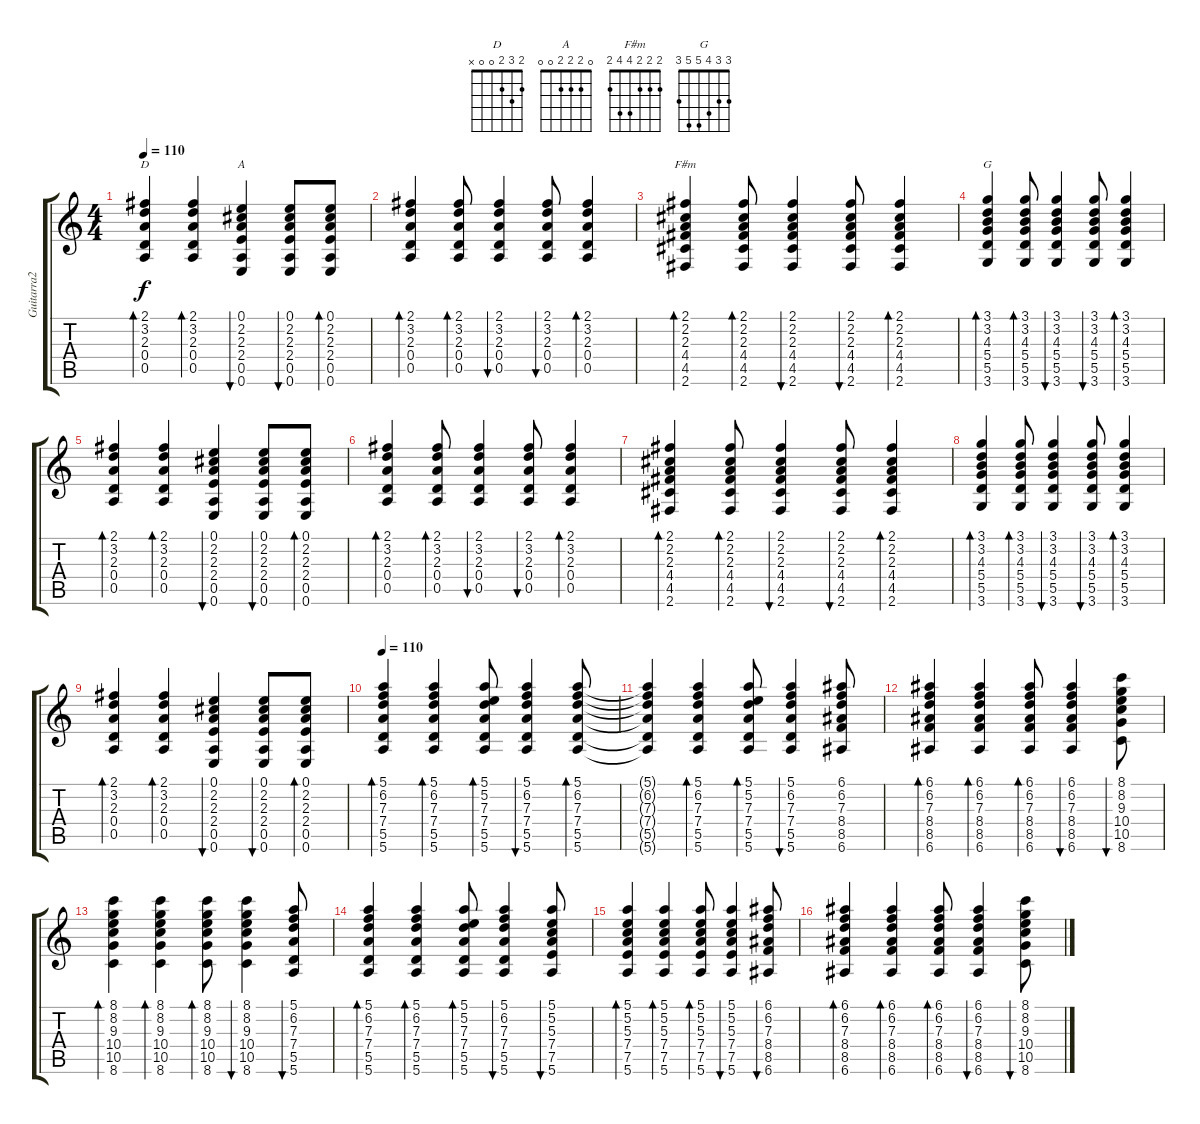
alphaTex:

\track ("Guitarra2" "Guitarra2") {instrument acousticguitarsteel}
\staff {score tabs}
\tuning (E4 B3 G3 D3 A2 E2) {hide}
\chord ("D" 2 3 2 0 0 x)
\chord ("A" 0 2 2 2 0 0)
\chord ("F#m" 2 2 2 4 4 2)
\chord ("G" 3 3 4 5 5 3)
\ts (4 4)
\tempo 110
\clef g2
\ks c
(2.1 3.2 2.3 0.4 0.5).4{bd 240 ch "D" dy f} (2.1 3.2 2.3 0.4 0.5).4{bd 30} (0.1 2.2 2.3 2.4 0.5 0.6).4{bu 60 ch "A"} (0.1 2.2 2.3 2.4 0.5 0.6).8{bu 60} (0.1 2.2 2.3 2.4 0.5 0.6).8{bd 60} |
(2.1 3.2 2.3 0.4 0.5).4{bd 240} (2.1 3.2 2.3 0.4 0.5).8{bd 30} (2.1 3.2 2.3 0.4 0.5).4{bu 60} (2.1 3.2 2.3 0.4 0.5).8{bu 60} (2.1 3.2 2.3 0.4 0.5).4{bd 60} |
(2.1 2.2 2.3 4.4 4.5 2.6).4{bd 240 ch "F#m"} (2.1 2.2 2.3 4.4 4.5 2.6).8{bd 30} (2.1 2.2 2.3 4.4 4.5 2.6).4{bu 60} (2.1 2.2 2.3 4.4 4.5 2.6).8{bu 60} (2.1 2.2 2.3 4.4 4.5 2.6).4{bd 60} |
(3.1 3.2 4.3 5.4 5.5 3.6).4{bd 240 ch "G"} (3.1 3.2 4.3 5.4 5.5 3.6).8{bd 30} (3.1 3.2 4.3 5.4 5.5 3.6).4{bu 60} (3.1 3.2 4.3 5.4 5.5 3.6).8{bu 60} (3.1 3.2 4.3 5.4 5.5 3.6).4{bd 60} |
(2.1 3.2 2.3 0.4 0.5).4{bd 240} (2.1 3.2 2.3 0.4 0.5).4{bd 30} (0.1 2.2 2.3 2.4 0.5 0.6).4{bu 60} (0.1 2.2 2.3 2.4 0.5 0.6).8{bu 60} (0.1 2.2 2.3 2.4 0.5 0.6).8{bd 60} |
(2.1 3.2 2.3 0.4 0.5).4{bd 240} (2.1 3.2 2.3 0.4 0.5).8{bd 30} (2.1 3.2 2.3 0.4 0.5).4{bu 60} (2.1 3.2 2.3 0.4 0.5).8{bu 60} (2.1 3.2 2.3 0.4 0.5).4{bd 60} |
(2.1 2.2 2.3 4.4 4.5 2.6).4{bd 240} (2.1 2.2 2.3 4.4 4.5 2.6).8{bd 30} (2.1 2.2 2.3 4.4 4.5 2.6).4{bu 60} (2.1 2.2 2.3 4.4 4.5 2.6).8{bu 60} (2.1 2.2 2.3 4.4 4.5 2.6).4{bd 60} |
(3.1 3.2 4.3 5.4 5.5 3.6).4{bd 240} (3.1 3.2 4.3 5.4 5.5 3.6).8{bd 30} (3.1 3.2 4.3 5.4 5.5 3.6).4{bu 60} (3.1 3.2 4.3 5.4 5.5 3.6).8{bu 60} (3.1 3.2 4.3 5.4 5.5 3.6).4{bd 60} |
(2.1 3.2 2.3 0.4 0.5).4{bd 240} (2.1 3.2 2.3 0.4 0.5).4{bd 30} (0.1 2.2 2.3 2.4 0.5 0.6).4{bu 60} (0.1 2.2 2.3 2.4 0.5 0.6).8{bu 60} (0.1 2.2 2.3 2.4 0.5 0.6).8{bd 60} |
\tempo 110
(5.1 6.2 7.3 7.4 5.5 5.6).4{bd 240} (5.1 6.2 7.3 7.4 5.5 5.6).4{bd 60} (5.1 5.2 7.3 7.4 5.5 5.6).8{bd 60} (5.1 6.2 7.3 7.4 5.5 5.6).4{bu 60} (5.1 6.2 7.3 7.4 5.5 5.6).8{bd 240} |
(5.1{t} 6.2{t} 7.3{t} 7.4{t} 5.5{t} 5.6{t}).4 (5.1 6.2 7.3 7.4 5.5 5.6).4{bd 60} (5.1 5.2 7.3 7.4 5.5 5.6).8{bd 60} (5.1 6.2 7.3 7.4 5.5 5.6).4{bu 60} (6.1 6.2 7.3 8.4 8.5 6.6).8 |
(6.1 6.2 7.3 8.4 8.5 6.6).4{bd 60} (6.1 6.2 7.3 8.4 8.5 6.6).4{bd 60} (6.1 6.2 7.3 8.4 8.5 6.6).8{bd 60} (6.1 6.2 7.3 8.4 8.5 6.6).4{bu 60} (8.1 8.2 9.3 10.4 10.5 8.6).8{bu 120} |
(8.1 8.2 9.3 10.4 10.5 8.6).4{bd 60} (8.1 8.2 9.3 10.4 10.5 8.6).4{bd 60} (8.1 8.2 9.3 10.4 10.5 8.6).8{bd 60} (8.1 8.2 9.3 10.4 10.5 8.6).4{bu 60} (5.1 6.2 7.3 7.4 5.5 5.6).8{bu 120} |
(5.1 6.2 7.3 7.4 5.5 5.6).4{bd 60} (5.1 6.2 7.3 7.4 5.5 5.6).4{bd 60} (5.1 5.2 7.3 7.4 5.5 5.6).8{bd 60} (5.1 6.2 7.3 7.4 5.5 5.6).4{bu 60} (5.1 5.2 5.3 7.4 7.5 5.6).8{bu 120} |
(5.1 5.2 5.3 7.4 7.5 5.6).4{bd 60} (5.1 5.2 5.3 7.4 7.5 5.6).4{bd 60} (5.1 5.2 5.3 7.4 7.5 5.6).8{bd 60} (5.1 5.2 5.3 7.4 7.5 5.6).4{bu 60} (6.1 6.2 7.3 8.4 8.5 6.6).8{bu 120} |
(6.1 6.2 7.3 8.4 8.5 6.6).4{bd 60} (6.1 6.2 7.3 8.4 8.5 6.6).4{bd 60} (6.1 6.2 7.3 8.4 8.5 6.6).8{bd 60} (6.1 6.2 7.3 8.4 8.5 6.6).4{bu 60} (8.1 8.2 9.3 10.4 10.5 8.6).8{bu 120}
